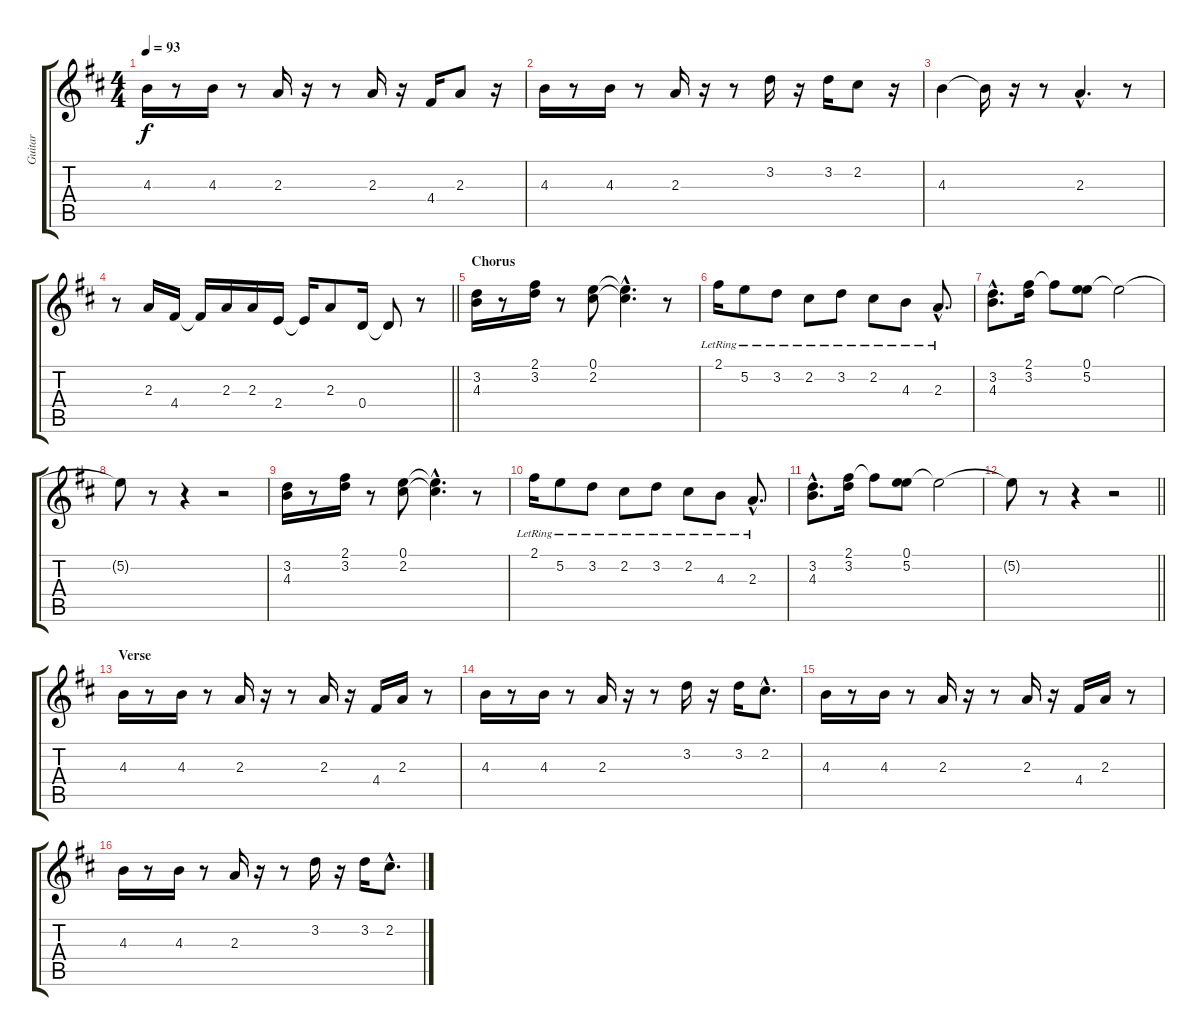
\track ("Guitar" "Guitar") {instrument electricguitarmuted}
\staff {score tabs}
\tuning (E4 B3 G3 D3 A2 E2) {hide}
\ts (4 4)
\tempo 93
\clef g2
\ks d
4.3.16{dy f} r.8 4.3.16 r.8 2.3.16 r.16 r.8 2.3.16 r.16 4.4.16 2.3.8 r.16 |
4.3.16 r.8 4.3.16 r.8 2.3.16 r.16 r.8 3.2.16 r.16 3.2.16 2.2.8 r.16 |
4.3.4 4.3{t}.16 r.16 r.8 2.3{hac}.4{d} r.8 |
\barLineRight lightlight
r.8 2.3.16 4.4.16 4.4{t}.16 2.3.16 2.3.16 2.4.16 2.4{t}.16 2.3.8 0.4.16 0.4{t}.8 r.8 |
\section ("" "Chorus")
(3.2 4.3).16 r.8 (2.1 3.2).16 r.8 (0.1 2.2).8 (0.1{hac t} 2.2{hac t}).4{d} r.8 |
2.1{lr}.16 5.2{lr}.8 3.2{lr}.8 2.2{lr}.8 3.2{lr}.8 2.2{lr}.8 4.3{lr}.8 2.3{hac lr}.8{d} |
(3.2{hac} 4.3{hac}).8{d} (2.1 3.2).16 2.1{t}.8 (0.1 5.2).8 5.2{t}.2 |
5.2{t}.8 r.8 r.4 r.2 |
(3.2 4.3).16 r.8 (2.1 3.2).16 r.8 (0.1 2.2).8 (0.1{hac t} 2.2{hac t}).4{d} r.8 |
2.1{lr}.16 5.2{lr}.8 3.2{lr}.8 2.2{lr}.8 3.2{lr}.8 2.2{lr}.8 4.3{lr}.8 2.3{hac lr}.8{d} |
(3.2{hac} 4.3{hac}).8{d} (2.1 3.2).16 2.1{t}.8 (0.1 5.2).8 5.2{t}.2 |
\barLineRight lightlight
5.2{t}.8 r.8 r.4 r.2 |
\section ("" "Verse")
4.3.16 r.8 4.3.16 r.8 2.3.16 r.16 r.8 2.3.16 r.16 4.4.16 2.3.16 r.8 |
4.3.16 r.8 4.3.16 r.8 2.3.16 r.16 r.8 3.2.16 r.16 3.2.16 2.2{hac}.8{d} |
4.3.16 r.8 4.3.16 r.8 2.3.16 r.16 r.8 2.3.16 r.16 4.4.16 2.3.16 r.8 |
4.3.16 r.8 4.3.16 r.8 2.3.16 r.16 r.8 3.2.16 r.16 3.2.16 2.2{hac}.8{d}
